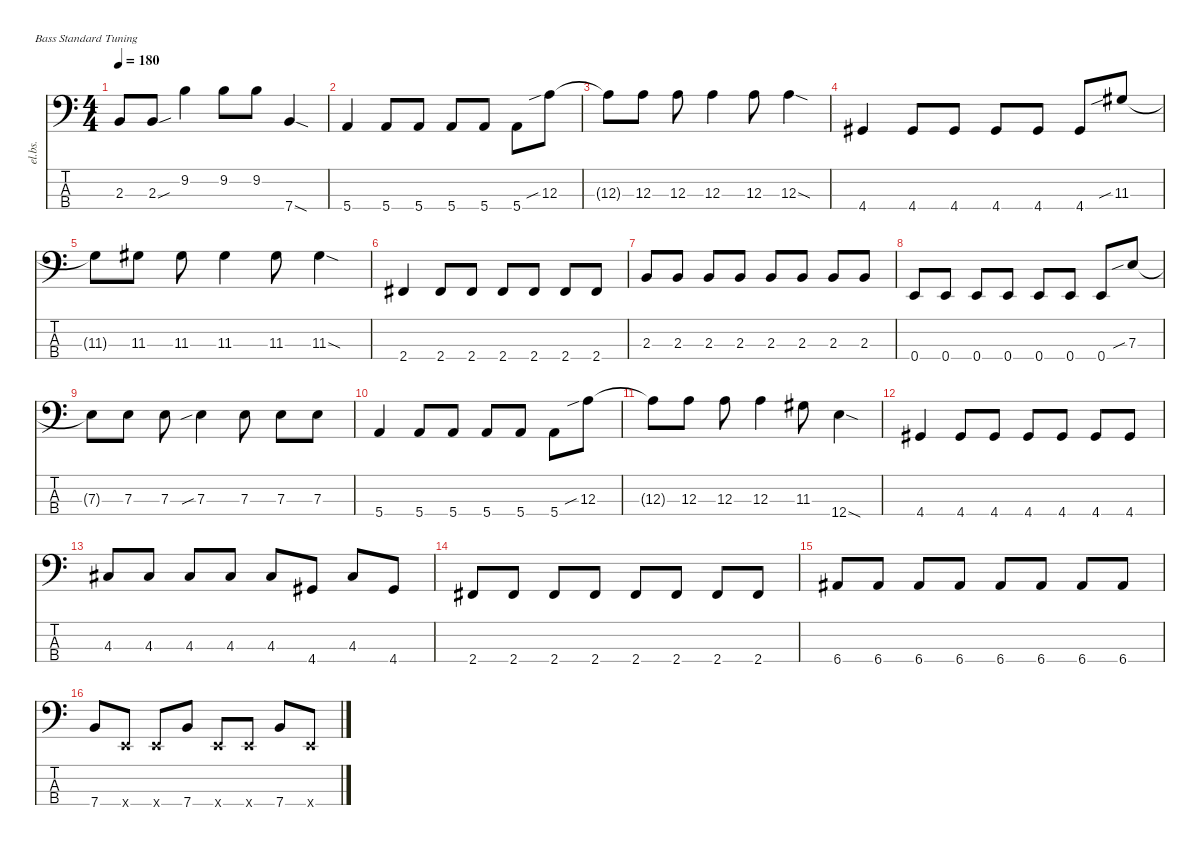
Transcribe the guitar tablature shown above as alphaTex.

\defaultSystemsLayout 4
\hideDynamics
\bracketExtendMode nobrackets
\otherSystemsTrackNameOrientation horizontal
\track ("Bass: Mio Akiyama" "el.bs.") {instrument electricbassfinger}
\staff {score tabs}
\tuning (G2 D2 A1 E1)
\ts (4 4)
\tempo 180
\clef f4
\ks c
2.3.8{dy f} 2.3{sou}.8 9.2.4 9.2.8 9.2.8 7.4{sod}.4 |
5.4.4 5.4.8 5.4.8 5.4.8 5.4.8 5.4.8 12.3{sib}.8 |
12.3{t}.8 12.3.8 12.3.8 12.3.4 12.3.8 12.3{sod}.4 |
4.4{acc #}.4 4.4{acc #}.8 4.4{acc #}.8 4.4{acc #}.8 4.4{acc #}.8 4.4{acc #}.8 11.3{sib acc #}.8 |
11.3{t acc #}.8 11.3{acc #}.8 11.3{acc #}.8 11.3{acc #}.4 11.3{acc #}.8 11.3{sod acc #}.4 |
2.4{acc #}.4 2.4{acc #}.8 2.4{acc #}.8 2.4{acc #}.8 2.4{acc #}.8 2.4{acc #}.8 2.4{acc #}.8 |
2.3.8 2.3.8 2.3.8 2.3.8 2.3.8 2.3.8 2.3.8 2.3.8 |
0.4.8 0.4.8 0.4.8 0.4.8 0.4.8 0.4.8 0.4.8 7.3{sib}.8 |
7.3{t}.8 7.3.8 7.3.8 7.3{sib}.4 7.3.8 7.3.8 7.3.8 |
5.4.4 5.4.8 5.4.8 5.4.8 5.4.8 5.4.8 12.3{sib}.8 |
12.3{t}.8 12.3.8 12.3.8 12.3.4 11.3{acc #}.8 12.4{sod}.4 |
4.4{acc #}.4 4.4{acc #}.8 4.4{acc #}.8 4.4{acc #}.8 4.4{acc #}.8 4.4{acc #}.8 4.4{acc #}.8 |
4.3{acc #}.8 4.3{acc #}.8 4.3{acc #}.8 4.3{acc #}.8 4.3{acc #}.8 4.4{acc #}.8 4.3{acc #}.8 4.4{acc #}.8 |
2.4{acc #}.8 2.4{acc #}.8 2.4{acc #}.8 2.4{acc #}.8 2.4{acc #}.8 2.4{acc #}.8 2.4{acc #}.8 2.4{acc #}.8 |
6.4{acc #}.8 6.4{acc #}.8 6.4{acc #}.8 6.4{acc #}.8 6.4{acc #}.8 6.4{acc #}.8 6.4{acc #}.8 6.4{acc #}.8 |
7.4.8 0.4{x}.8 0.4{x}.8 7.4.8 0.4{x}.8 0.4{x}.8 7.4.8 0.4{x}.8
